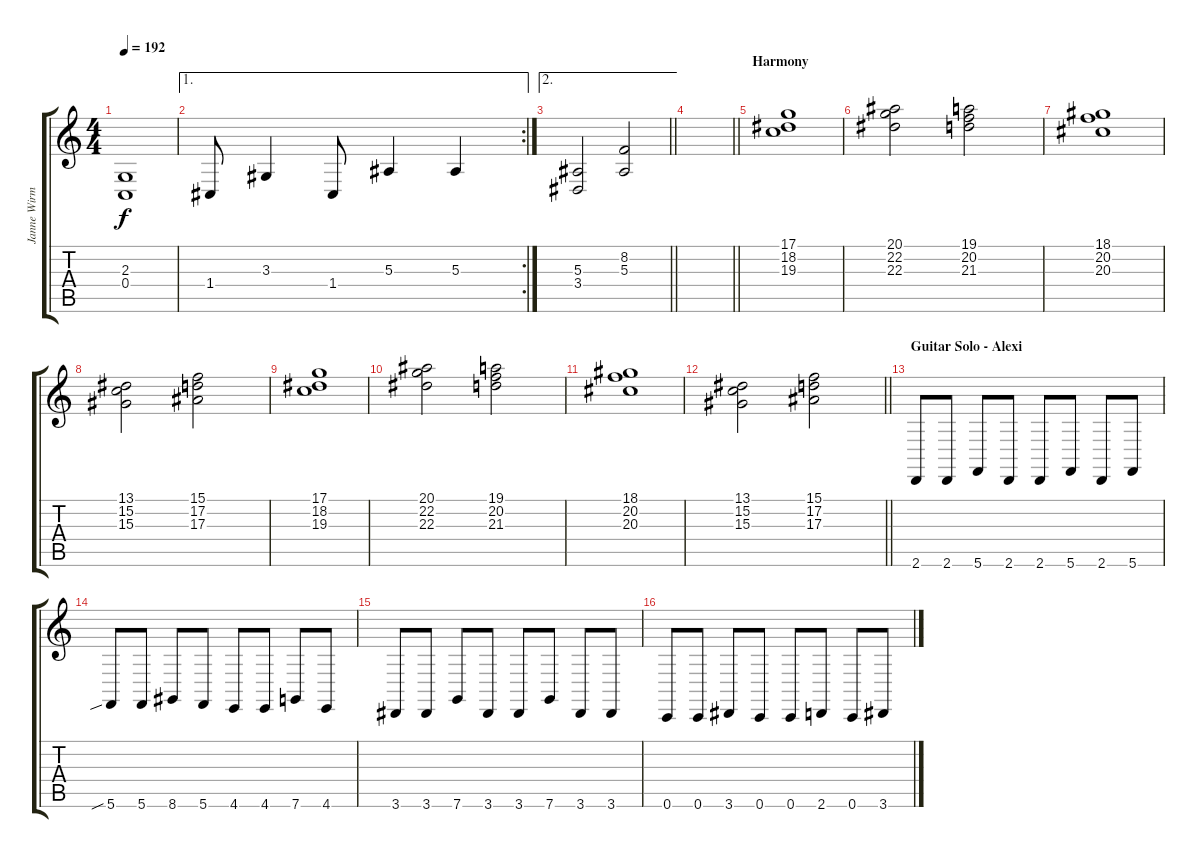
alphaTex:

\track ("Janne Wirman" "Janne Wirm") {instrument stringensemble1}
\staff {score tabs}
\tuning (D4 A3 F3 C3 G2 C2) {hide}
\ts (4 4)
\tempo 192
\clef g2
\ks c
(2.3 0.4).1{dy f} |
\ae 1
\rc 2
1.4.8 3.3.4 1.4.8 5.3.4 5.3.4 |
\ae 2
\barLineRight lightlight
(5.3 3.4).2 (8.2 5.3).2 |
\barLineRight lightlight
|
\section ("" "Harmony")
(17.1 18.2 19.3).1{volume 8} |
(20.1 22.2 22.3).2 (19.1 20.2 21.3).2 |
(18.1 20.2 20.3).1 |
(13.1 15.2 15.3).2 (15.1 17.2 17.3).2 |
(17.1 18.2 19.3).1 |
(20.1 22.2 22.3).2 (19.1 20.2 21.3).2 |
(18.1 20.2 20.3).1 |
\barLineRight lightlight
(13.1 15.2 15.3).2 (15.1 17.2 17.3).2 |
\section ("" "Guitar Solo - Alexi")
2.6.8 2.6.8 5.6.8 2.6.8 2.6.8 5.6.8 2.6.8 5.6.8 |
5.6{sib}.8 5.6.8 8.6.8 5.6.8 4.6.8 4.6.8 7.6.8 4.6.8 |
3.6.8 3.6.8 7.6.8 3.6.8 3.6.8 7.6.8 3.6.8 3.6.8 |
0.6.8 0.6.8 3.6.8 0.6.8 0.6.8 2.6.8 0.6.8 3.6.8
